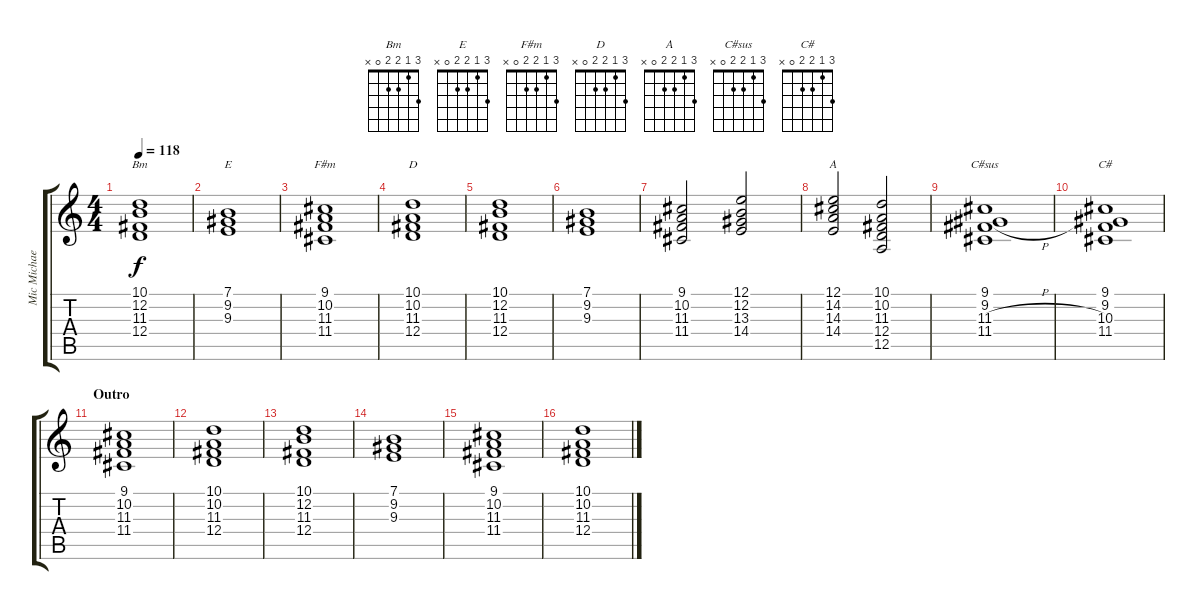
\track ("Mic Michaeli - PPG Wave 2.2 | Synthesiz" "Mic Michae") {instrument pad3polysynth}
\staff {score tabs}
\tuning (E4 B3 G3 D3 A2 E2) {hide}
\chord ("Bm" 3 1 2 2 0 x)
\chord ("E" 3 1 2 2 0 x)
\chord ("F#m" 3 1 2 2 0 x)
\chord ("D" 3 1 2 2 0 x)
\chord ("A" 3 1 2 2 0 x)
\chord ("C#sus" 3 1 2 2 0 x)
\chord ("C#" 3 1 2 2 0 x)
\ts (4 4)
\tempo 118
\clef g2
\ks c
(10.1 12.2 11.3 12.4).1{ch "Bm" dy f} |
(7.1 9.2 9.3).1{ch "E"} |
(9.1 10.2 11.3 11.4).1{ch "F#m"} |
(10.1 10.2 11.3 12.4).1{ch "D"} |
(10.1 12.2 11.3 12.4).1 |
(7.1 9.2 9.3).1 |
(9.1 10.2 11.3 11.4).2 (12.1 12.2 13.3 14.4).2 |
(12.1 14.2 14.3 14.4).2{ch "A"} (10.1 10.2 11.3 12.4 12.5).2 |
(9.1 9.2 11.3{h} 11.4).1{ch "C#sus"} |
(9.1 9.2 10.3 11.4).1{ch "C#"} |
\section ("" "Outro")
(9.1 10.2 11.3 11.4).1 |
(10.1 10.2 11.3 12.4).1 |
(10.1 12.2 11.3 12.4).1 |
(7.1 9.2 9.3).1 |
(9.1 10.2 11.3 11.4).1 |
(10.1 10.2 11.3 12.4).1
